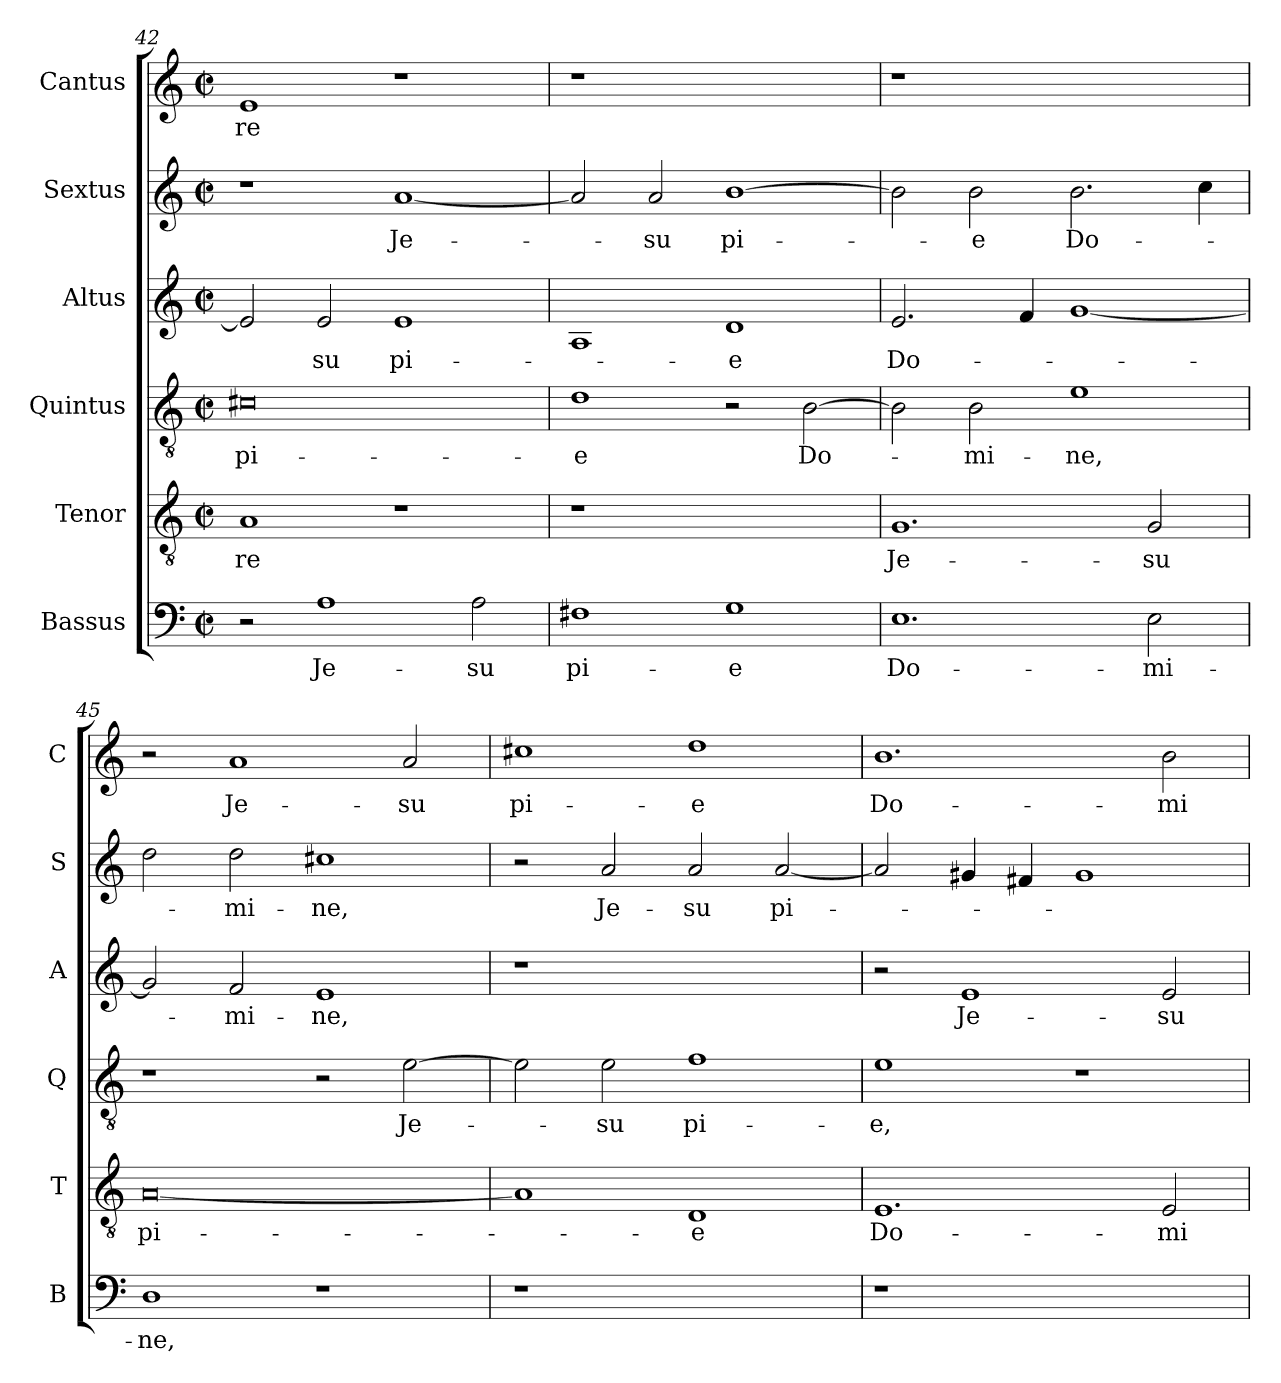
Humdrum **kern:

**kern	**text	**kern	**text	**kern	**text	**kern	**text	**kern	**text	**kern	**text
*part6	*part6	*part5	*part5	*part4	*part4	*part3	*part3	*part2	*part2	*part1	*part1
*staff6	*staff6	*staff5	*staff5	*staff4	*staff4	*staff3	*staff3	*staff2	*staff2	*staff1	*staff1
*I"Bassus	*	*I"Tenor	*	*I"Quintus	*	*I"Altus	*	*I"Sextus	*	*I"Cantus	*
*I'B	*	*I'T	*	*I'Q	*	*I'A	*	*I'S	*	*I'C	*
*clefF4	*	*clefGv2	*	*clefGv2	*	*clefG2	*	*clefG2	*	*clefG2	*
*k[]	*	*k[]	*	*k[]	*	*k[]	*	*k[]	*	*k[]	*
*C:	*	*C:	*	*C:	*	*C:	*	*C:	*	*C:	*
*M2/2	*	*M2/2	*	*M2/2	*	*M2/2	*	*M2/2	*	*M2/2	*
*met(c|)	*	*met(c|)	*	*met(c|)	*	*met(c|)	*	*met(c|)	*	*met(c|)	*
=42	=42	=42	=42	=42	=42	=42	=42	=42	=42	=42	=42
!	!	!	!LO:LY:b	!	!LO:LY:b	!	!	!	!	!	!LO:LY:b
2r	.	1A	-re	0c#X	pi-	2e/]	.	1r	.	1e	-re
!	!LO:LY:b	!	!	!	!	!	!LO:LY:b	!	!	!	!
1A	Je-	.	.	.	.	2e/	-su	.	.	.	.
!	!	!	!	!	!	!	!LO:LY:b	!	!LO:LY:b	!	!
.	.	1r	.	.	.	1e	pi-	[1a	Je-	1r	.
!	!LO:LY:b	!	!	!	!	!	!	!	!	!	!
2A\	-su	.	.	.	.	.	.	.	.	.	.
=43	=43	=43	=43	=43	=43	=43	=43	=43	=43	=43	=43
!	!LO:LY:b	!	!	!	!LO:LY:b	!	!	!	!	!	!
1F#X	pi-	1r	.	1d	-e	1A	.	2a/]	.	1r	.
!	!	!	!	!	!	!	!	!	!LO:LY:b	!	!
.	.	.	.	.	.	.	.	2a/	-su	.	.
!	!LO:LY:b	!	!	!	!	!	!LO:LY:b	!	!LO:LY:b	!	!
1G	-e	1ryy	.	2r	.	1d	-e	[1b	pi-	1ryy	.
!	!	!	!	!	!LO:LY:b	!	!	!	!	!	!
.	.	.	.	[2B\	Do-	.	.	.	.	.	.
=44	=44	=44	=44	=44	=44	=44	=44	=44	=44	=44	=44
!	!LO:LY:b	!	!LO:LY:b	!	!	!	!LO:LY:b	!	!	!	!
1.E	Do-	1.G	Je-	2B\]	.	2.e/	Do-	2b\]	.	1r	.
!	!	!	!	!	!LO:LY:b	!	!	!	!LO:LY:b	!	!
.	.	.	.	2B\	-mi-	.	.	2b\	-e	.	.
.	.	.	.	.	.	4f/	.	.	.	.	.
!	!	!	!	!	!LO:LY:b	!	!	!	!LO:LY:b	!	!
.	.	.	.	1e	-ne,	[1g	.	2.b\	Do-	1ryy	.
!	!LO:LY:b	!	!LO:LY:b	!	!	!	!	!	!	!	!
2E\	-mi-	2G/	-su	.	.	.	.	.	.	.	.
.	.	.	.	.	.	.	.	4cc\	.	.	.
=45	=45	=45	=45	=45	=45	=45	=45	=45	=45	=45	=45
!	!LO:LY:b	!	!LO:LY:b	!	!	!	!	!	!	!	!
1D	-ne,	[0A	pi-	1r	.	2g/]	.	2dd\	.	2r	.
!	!	!	!	!	!	!	!LO:LY:b	!	!LO:LY:b	!	!LO:LY:b
.	.	.	.	.	.	2f/	-mi-	2dd\	-mi-	1a	Je-
!	!	!	!	!	!	!	!LO:LY:b	!	!LO:LY:b	!	!
1r	.	.	.	2r	.	1e	-ne,	1cc#X	-ne,	.	.
!	!	!	!	!	!LO:LY:b	!	!	!	!	!	!LO:LY:b
.	.	.	.	[2e\	Je-	.	.	.	.	2a/	-su
!!LO:LB:g=z
=46	=46	=46	=46	=46	=46	=46	=46	=46	=46	=46	=46
!	!	!	!	!	!	!	!	!	!	!	!LO:LY:b
1r	.	1A]	.	2e\]	.	1r	.	2r	.	1cc#X	pi-
!	!	!	!	!	!LO:LY:b	!	!	!	!LO:LY:b	!	!
.	.	.	.	2e\	-su	.	.	2a/	Je-	.	.
!	!	!	!LO:LY:b	!	!LO:LY:b	!	!	!	!LO:LY:b	!	!LO:LY:b
1ryy	.	1D	-e	1f	pi-	1ryy	.	2a/	-su	1dd	-e
!	!	!	!	!	!	!	!	!	!LO:LY:b	!	!
.	.	.	.	.	.	.	.	[2a/	pi-	.	.
=47	=47	=47	=47	=47	=47	=47	=47	=47	=47	=47	=47
!	!	!	!LO:LY:b	!	!LO:LY:b	!	!	!	!	!	!LO:LY:b
1r	.	1.E	Do-	1e	-e,	2r	.	2a/]	.	1.b	Do-
!	!	!	!	!	!	!	!LO:LY:b	!	!	!	!
.	.	.	.	.	.	1e	Je-	4g#X/	.	.	.
.	.	.	.	.	.	.	.	4f#X/	.	.	.
1ryy	.	.	.	1r	.	.	.	1g#	.	.	.
!	!	!	!LO:LY:b	!	!	!	!LO:LY:b	!	!	!	!LO:LY:b
.	.	2E/	-mi-	.	.	2e/	-su	.	.	2b\	-mi-
=	=	=	=	=	=	=	=	=	=	=	=
*-	*-	*-	*-	*-	*-	*-	*-	*-	*-	*-	*-
